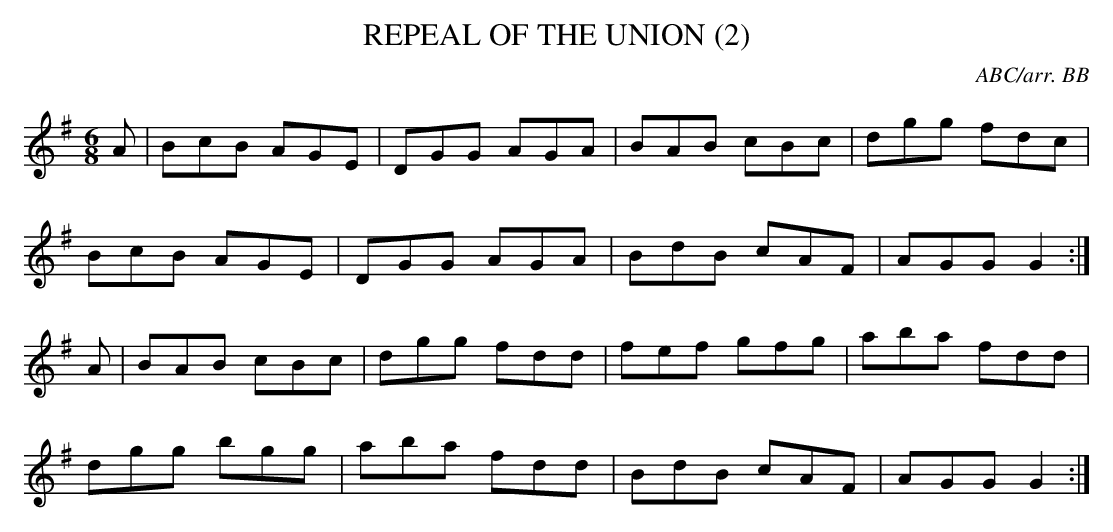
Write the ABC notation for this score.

X:1
T:REPEAL OF THE UNION (2)
C:ABC/arr. BB
L:1/8
M:6/8
K:G
A|BcB AGE|DGG AGA|BAB cBc|dgg fdc|
BcB AGE|DGG AGA|BdB cAF|AGG G2:|
A|BAB cBc|dgg fdd|fef gfg|aba fdd|
dgg bgg|aba fdd|BdB cAF|AGG G2:|
